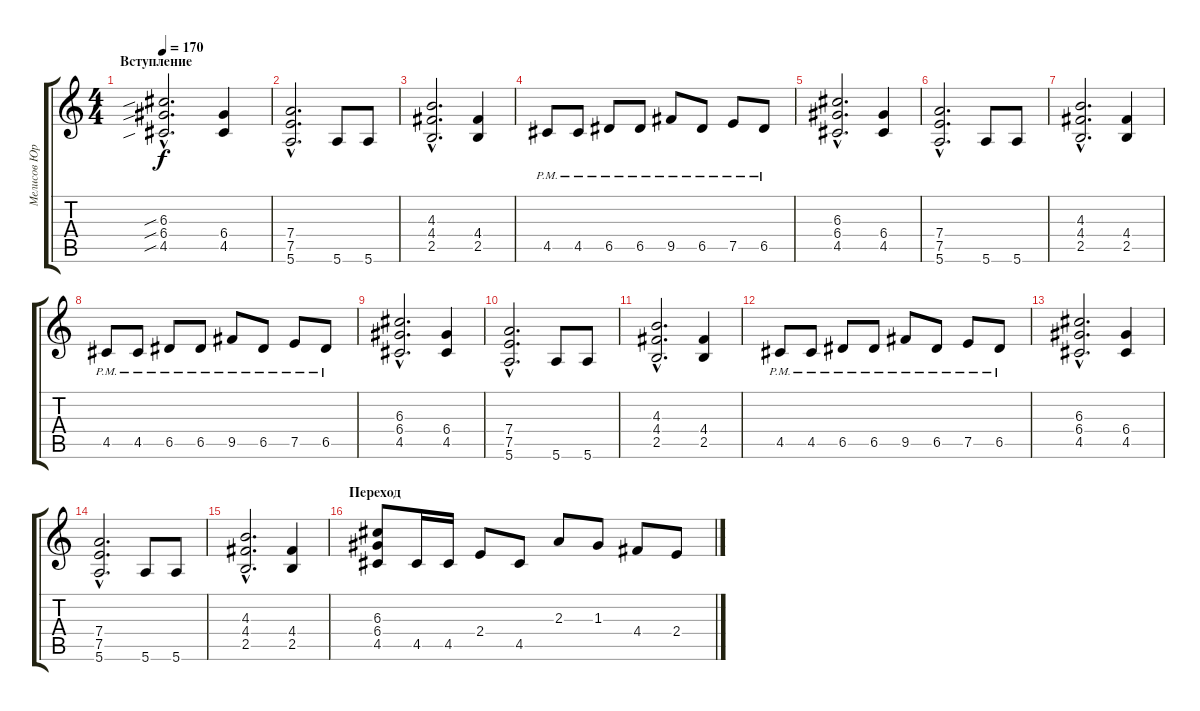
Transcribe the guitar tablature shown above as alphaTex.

\track ("Мелисов Юрий" "Мелисов Юр") {instrument distortionguitar}
\staff {score tabs}
\tuning (E4 B3 G3 D3 A2 E2) {hide}
\ts (4 4)
\section ("" "Вступление")
\tempo 170
\clef g2
\ks c
(6.3{sib hac} 6.4{sib hac} 4.5{sib hac}).2{d dy f instrument distortionguitar} (6.4 4.5).4 |
(7.4{hac} 7.5{hac} 5.6{hac}).2{d} 5.6.8 5.6.8 |
(4.3{hac} 4.4{hac} 2.5{hac}).2{d} (4.4 2.5).4 |
4.5{pm}.8 4.5{pm}.8 6.5{pm}.8 6.5{pm}.8 9.5{pm}.8 6.5{pm}.8 7.5{pm}.8 6.5{pm}.8 |
(6.3{hac} 6.4{hac} 4.5{hac}).2{d} (6.4 4.5).4 |
(7.4{hac} 7.5{hac} 5.6{hac}).2{d} 5.6.8 5.6.8 |
(4.3{hac} 4.4{hac} 2.5{hac}).2{d} (4.4 2.5).4 |
4.5{pm}.8 4.5{pm}.8 6.5{pm}.8 6.5{pm}.8 9.5{pm}.8 6.5{pm}.8 7.5{pm}.8 6.5{pm}.8 |
(6.3{hac} 6.4{hac} 4.5{hac}).2{d} (6.4 4.5).4 |
(7.4{hac} 7.5{hac} 5.6{hac}).2{d} 5.6.8 5.6.8 |
(4.3{hac} 4.4{hac} 2.5{hac}).2{d} (4.4 2.5).4 |
4.5{pm}.8 4.5{pm}.8 6.5{pm}.8 6.5{pm}.8 9.5{pm}.8 6.5{pm}.8 7.5{pm}.8 6.5{pm}.8 |
(6.3{hac} 6.4{hac} 4.5{hac}).2{d} (6.4 4.5).4 |
(7.4{hac} 7.5{hac} 5.6{hac}).2{d} 5.6.8 5.6.8 |
(4.3{hac} 4.4{hac} 2.5{hac}).2{d} (4.4 2.5).4 |
\section ("" "Переход")
(6.3 6.4 4.5).8 4.5.16 4.5.16 2.4.8 4.5.8 2.3.8 1.3.8 4.4.8 2.4.8
